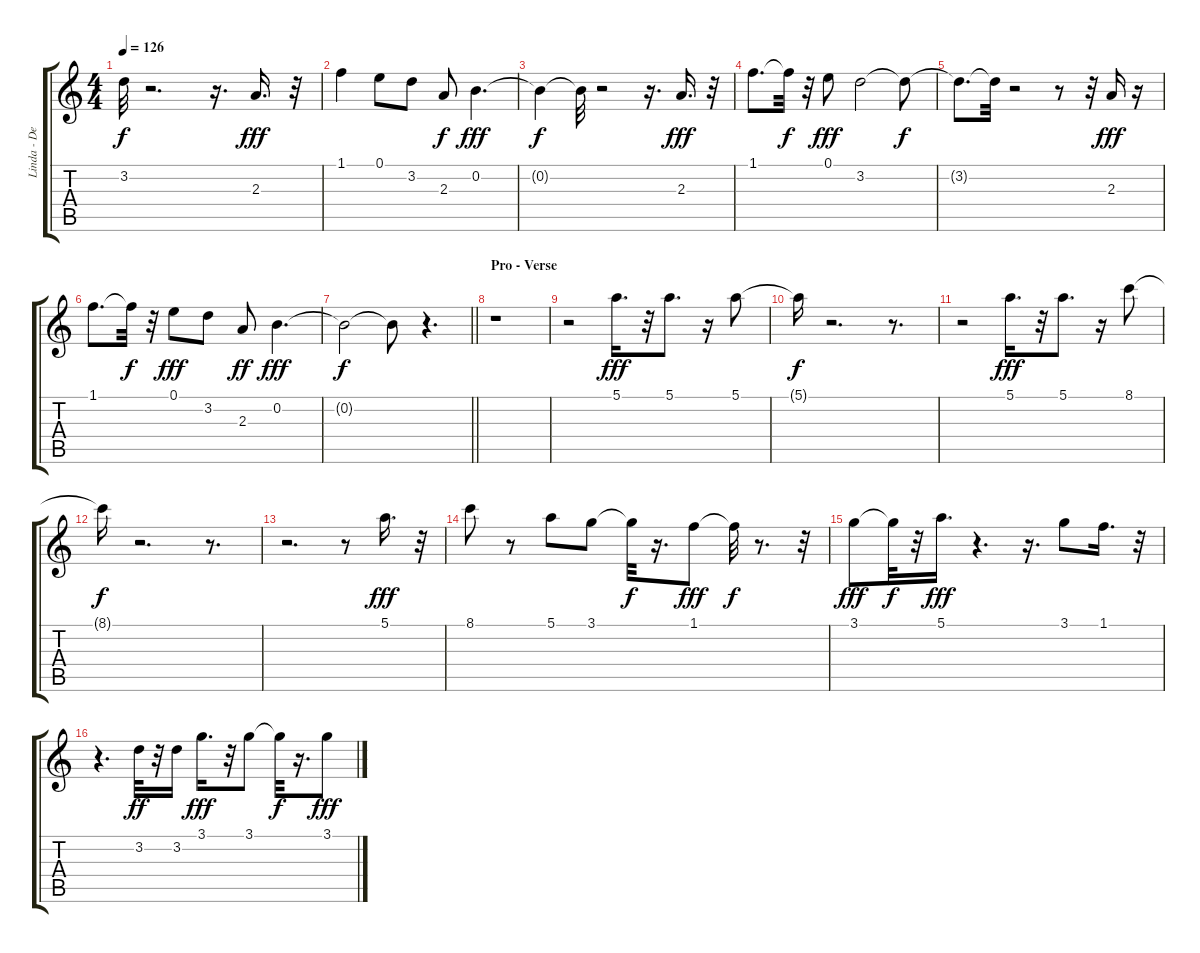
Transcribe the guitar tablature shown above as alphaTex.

\track ("Linda - Denny - Paul Vocals" "Linda - De") {instrument electricguitarjazz}
\staff {score tabs}
\tuning (E4 B3 G3 D3 A2 E2) {hide}
\ts (4 4)
\tempo 126
\clef g2
\ks c
3.2{t}.32{dy f} r.2{d} r.16{d} 2.3.16{d dy fff} r.32 |
1.1.4 0.1.8 3.2.8 2.3.8{dy f} 0.2.4{d dy fff} |
0.2{t}.4{dy f} 0.2{t}.32 r.2 r.16{d} 2.3.16{d dy fff} r.32 |
1.1.8{d} 1.1{t}.32{dy f} r.32 0.1.8{dy fff} 3.2.2 3.2{t}.8{dy f} |
3.2{t}.8{d} 3.2{t}.32 r.2 r.8 r.32 2.3.16{dy fff} r.16 |
1.1.8{d} 1.1{t}.32{dy f} r.32 0.1.8{dy fff} 3.2.8 2.3.8{dy ff} 0.2.4{d dy fff} |
\barLineRight lightlight
0.2{t}.2{dy f} 0.2{t}.8 r.4{d} |
\section ("" "Pro - Verse")
r.1 |
r.2 5.1.16{d dy fff} r.32 5.1.8{d} r.16 5.1.8 |
5.1{t}.16{dy f} r.2{d} r.8{d} |
r.2 5.1.16{d dy fff} r.32 5.1.8{d} r.16 8.1.8 |
8.1{t}.16{dy f} r.2{d} r.8{d} |
r.2{d} r.8 5.1.16{d dy fff} r.32 |
8.1.8 r.8 5.1.8 3.1.8 3.1{t}.32{dy f} r.16{d} 1.1.8{dy fff} 1.1{t}.32{dy f} r.8{d} r.32 |
3.1.8{dy fff} 3.1{t}.32{dy f} r.32 5.1.16{d dy fff} r.4{d} r.16{d} 3.1.8 1.1.16{d} r.32 |
r.4{d} 3.2.32{dy ff} r.32 3.2.16 3.1.16{d dy fff} r.32 3.1.8 3.1{t}.32{dy f} r.16{d} 3.1.8{dy fff}
